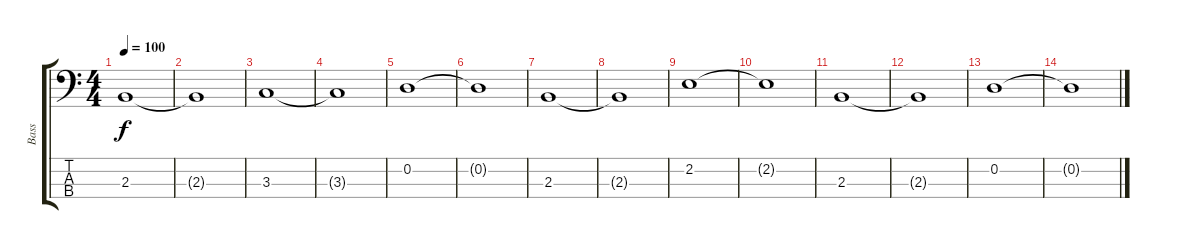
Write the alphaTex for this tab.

\track ("Bass" "Bass") {instrument electricbassfinger}
\staff {score tabs}
\tuning (G2 D2 A1 E1) {hide}
\ts (4 4)
\tempo 100
\clef f4
\ks c
2.3.1{dy f} |
2.3{t}.1 |
3.3.1 |
3.3{t}.1 |
0.2.1 |
0.2{t}.1 |
2.3.1 |
2.3{t}.1 |
2.2.1 |
2.2{t}.1 |
2.3.1 |
2.3{t}.1 |
0.2.1 |
0.2{t}.1
